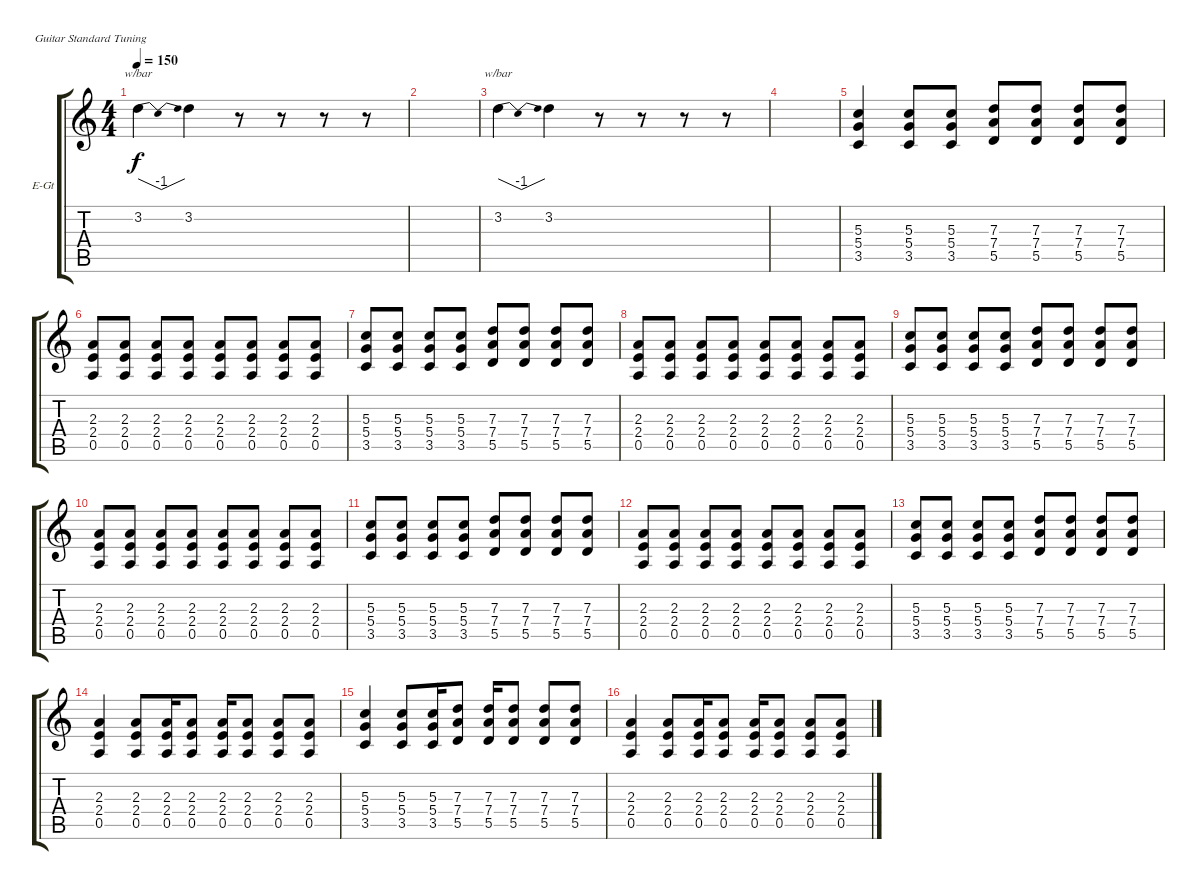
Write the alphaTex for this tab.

\defaultSystemsLayout 4
\bracketExtendMode groupsimilarinstruments
\firstSystemTrackNameOrientation horizontal
\otherSystemsTrackNameOrientation horizontal
\track ("Electric Guitar" "E-Gt") {instrument distortionguitar}
\staff {score tabs}
\tuning (E4 B3 G3 D3 A2 E2)
\ts (4 4)
\tempo 150
\clef g2
\ks c
3.2.4{tbe (dip default 0 0 30 -4 60 0) dy f} 3.2.4 r.8 r.8 r.8 r.8 |
|
3.2.4{tbe (dip default 0 0 30 -4 60 0)} 3.2.4 r.8 r.8 r.8 r.8 |
|
(5.3 5.4 3.5).4 (5.3 5.4 3.5).8 (5.3 5.4 3.5).8 (7.3 7.4 5.5).8 (7.3 7.4 5.5).8 (7.3 7.4 5.5).8 (7.3 7.4 5.5).8 |
(2.3 2.4 0.5).8 (2.3 2.4 0.5).8 (2.3 2.4 0.5).8 (2.3 2.4 0.5).8 (2.3 2.4 0.5).8 (2.3 2.4 0.5).8 (2.3 2.4 0.5).8 (2.3 2.4 0.5).8 |
(5.3 5.4 3.5).8 (5.3 5.4 3.5).8 (5.3 5.4 3.5).8 (5.3 5.4 3.5).8 (7.3 7.4 5.5).8 (7.3 7.4 5.5).8 (7.3 7.4 5.5).8 (7.3 7.4 5.5).8 |
(2.3 2.4 0.5).8 (2.3 2.4 0.5).8 (2.3 2.4 0.5).8 (2.3 2.4 0.5).8 (2.3 2.4 0.5).8 (2.3 2.4 0.5).8 (2.3 2.4 0.5).8 (2.3 2.4 0.5).8 |
(5.3 5.4 3.5).8 (5.3 5.4 3.5).8 (5.3 5.4 3.5).8 (5.3 5.4 3.5).8 (7.3 7.4 5.5).8 (7.3 7.4 5.5).8 (7.3 7.4 5.5).8 (7.3 7.4 5.5).8 |
(2.3 2.4 0.5).8 (2.3 2.4 0.5).8 (2.3 2.4 0.5).8 (2.3 2.4 0.5).8 (2.3 2.4 0.5).8 (2.3 2.4 0.5).8 (2.3 2.4 0.5).8 (2.3 2.4 0.5).8 |
(5.3 5.4 3.5).8 (5.3 5.4 3.5).8 (5.3 5.4 3.5).8 (5.3 5.4 3.5).8 (7.3 7.4 5.5).8 (7.3 7.4 5.5).8 (7.3 7.4 5.5).8 (7.3 7.4 5.5).8 |
(2.3 2.4 0.5).8 (2.3 2.4 0.5).8 (2.3 2.4 0.5).8 (2.3 2.4 0.5).8 (2.3 2.4 0.5).8 (2.3 2.4 0.5).8 (2.3 2.4 0.5).8 (2.3 2.4 0.5).8 |
(5.3 5.4 3.5).8 (5.3 5.4 3.5).8 (5.3 5.4 3.5).8 (5.3 5.4 3.5).8 (7.3 7.4 5.5).8 (7.3 7.4 5.5).8 (7.3 7.4 5.5).8 (7.3 7.4 5.5).8 |
(2.3 2.4 0.5).4 (2.3 2.4 0.5).8 (2.3 2.4 0.5).16 (2.3 2.4 0.5).8 (2.3 2.4 0.5).16 (2.3 2.4 0.5).8 (2.3 2.4 0.5).8 (2.3 2.4 0.5).8 |
(5.3 5.4 3.5).4 (5.3 5.4 3.5).8 (5.3 5.4 3.5).16 (7.3 7.4 5.5).8 (7.3 7.4 5.5).16 (7.3 7.4 5.5).8 (7.3 7.4 5.5).8 (7.3 7.4 5.5).8 |
(2.3 2.4 0.5).4 (2.3 2.4 0.5).8 (2.3 2.4 0.5).16 (2.3 2.4 0.5).8 (2.3 2.4 0.5).16 (2.3 2.4 0.5).8 (2.3 2.4 0.5).8 (2.3 2.4 0.5).8
